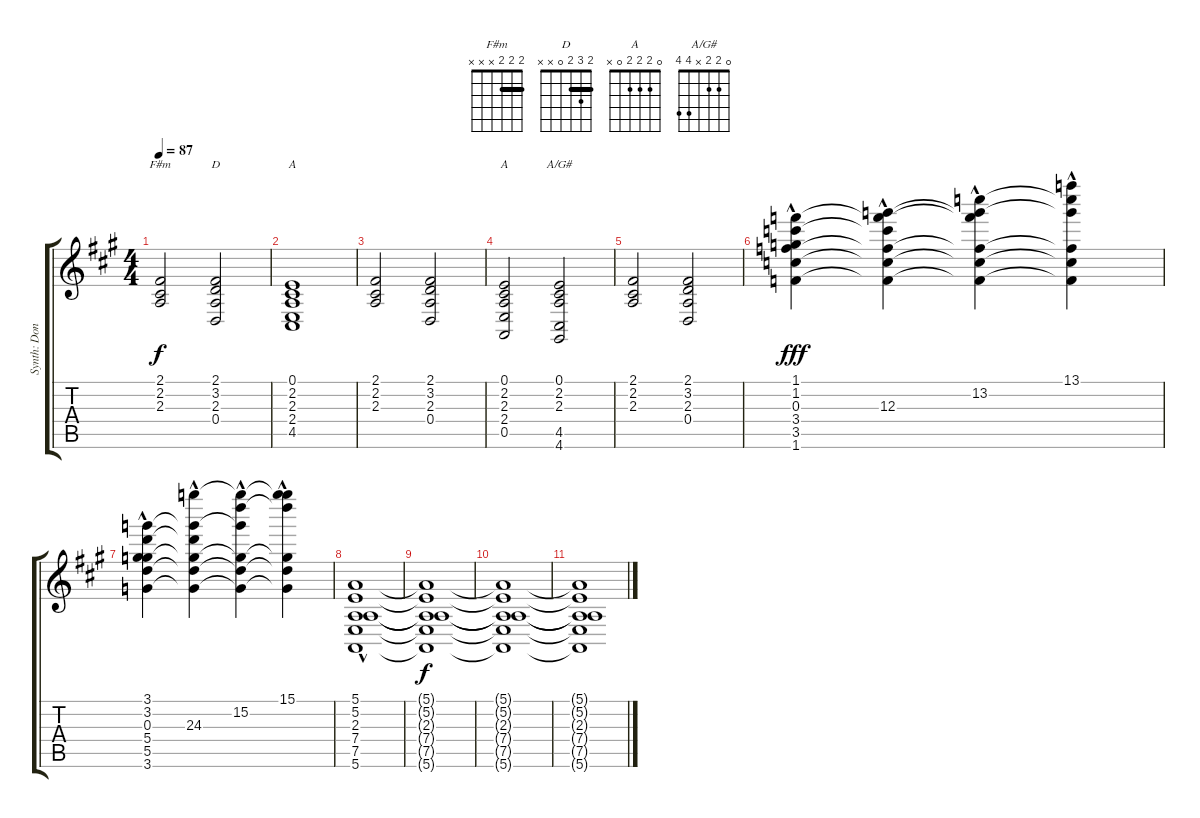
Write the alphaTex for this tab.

\track ("Synth: Don" "Synth: Don") {instrument synthstrings1}
\staff {score tabs}
\tuning (E4 B3 G3 D3 A2 E2) {hide}
\chord ("F#m" 2 2 2 x x x) {barre 2}
\chord ("D" 2 3 2 0 x x) {barre 2}
\chord ("A" 0 2 2 2 4 x)
\chord ("A" 0 2 2 2 0 x)
\chord ("A/G#" 0 2 2 x 4 4)
\ts (4 4)
\tempo 87
\clef g2
\ks a
(2.1 2.2 2.3).2{ch "F#m" dy f} (2.1 3.2 2.3 0.4).2{ch "D"} |
(0.1 2.2 2.3 2.4 4.5).1{ch "A"} |
(2.1 2.2 2.3).2 (2.1 3.2 2.3 0.4).2 |
(0.1 2.2 2.3 2.4 0.5).2{ch "A"} (0.1 2.2 2.3 4.5 4.6).2{ch "A/G#"} |
(2.1 2.2 2.3).2 (2.1 3.2 2.3 0.4).2 |
(1.1{hac} 1.2{hac} 0.3{hac} 3.4{hac} 3.5{hac} 1.6{hac}).4{ot 15mb dy fff} (1.1{t} 1.2{t} 12.3{hac} 3.4{t} 3.5{t} 1.6{t}).4{ot 15mb} (1.1{t} 13.2{hac} 12.3{t} 3.4{t} 3.5{t} 1.6{t}).4{ot 15mb} (13.1{hac} 13.2{t} 12.3{t} 3.4{t} 3.5{t} 1.6{t}).4{ot 15mb} |
(3.1{hac} 3.2{hac} 0.3{hac} 5.4{hac} 5.5{hac} 3.6{hac}).4{ot 15mb} (3.1{t} 3.2{t} 24.3{hac} 5.4{t} 5.5{t} 3.6{t}).4{ot 15mb} (3.1{t} 15.2{hac} 24.3{t} 5.4{t} 5.5{t} 3.6{t}).4{ot 15mb} (15.1{hac} 15.2{t} 24.3{t} 5.4{t} 5.5{t} 3.6{t}).4{ot 15mb} |
(5.1{hac} 5.2{hac} 2.3{hac} 7.4{hac} 7.5{hac} 5.6{hac}).1 |
(5.1{t} 5.2{t} 2.3{t} 7.4{t} 7.5{t} 5.6{t}).1{dy f} |
(5.1{t} 5.2{t} 2.3{t} 7.4{t} 7.5{t} 5.6{t}).1 |
(5.1{t} 5.2{t} 2.3{t} 7.4{t} 7.5{t} 5.6{t}).1
